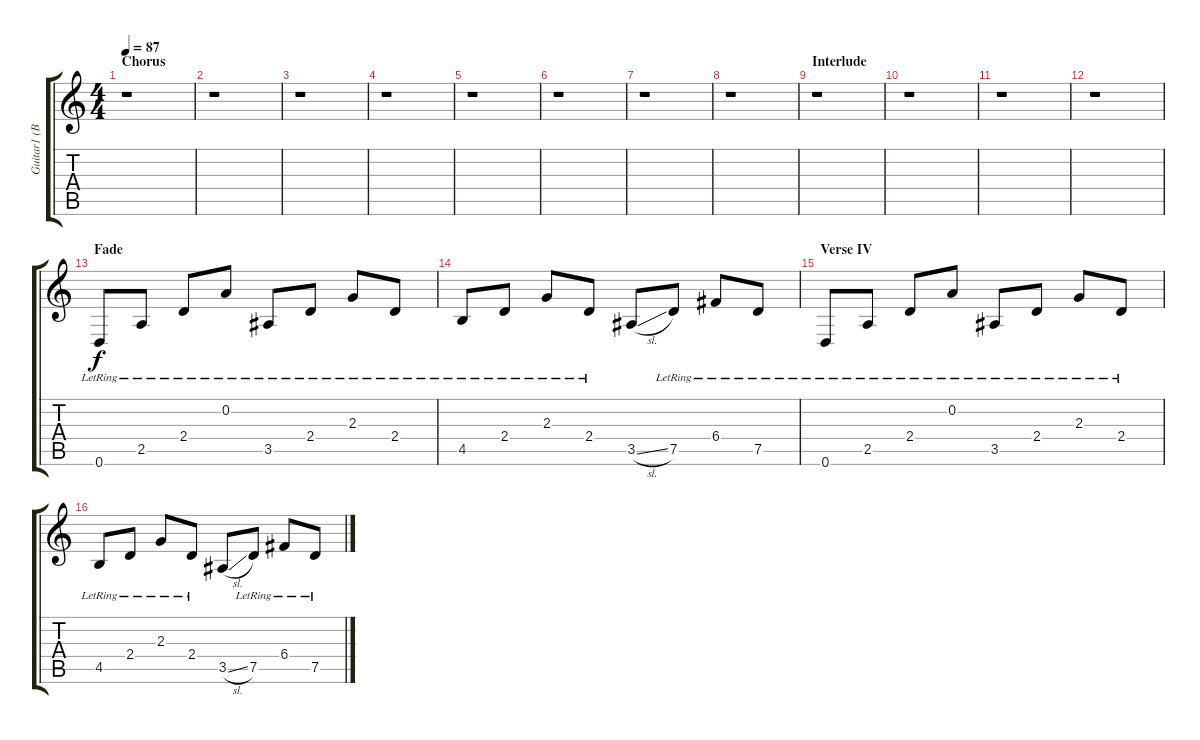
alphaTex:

\track ("Guitar1 (Breiti)" "Guitar1 (B") {instrument electricguitarjazz}
\staff {score tabs}
\tuning (D4 A3 F3 C3 G2 D2) {hide}
\ts (4 4)
\section ("" "Chorus")
\tempo 87
\clef g2
\ks c
r.1{dy f} |
r.1 |
r.1 |
r.1 |
r.1 |
r.1 |
r.1 |
r.1 |
\section ("" "Interlude")
r.1 |
r.1 |
r.1 |
r.1 |
\section ("" "Fade")
0.6{lr}.8 2.5{lr}.8 2.4{lr}.8 0.2{lr}.8 3.5{lr}.8 2.4{lr}.8 2.3{lr}.8 2.4{lr}.8 |
4.5{lr}.8 2.4{lr}.8 2.3{lr}.8 2.4{lr}.8 3.5{sl}.8 7.5{lr}.8 6.4{lr}.8 7.5{lr}.8 |
\section ("" "Verse IV")
0.6{lr}.8 2.5{lr}.8 2.4{lr}.8 0.2{lr}.8 3.5{lr}.8 2.4{lr}.8 2.3{lr}.8 2.4{lr}.8 |
4.5{lr}.8 2.4{lr}.8 2.3{lr}.8 2.4{lr}.8 3.5{sl}.8 7.5{lr}.8 6.4{lr}.8 7.5{lr}.8
